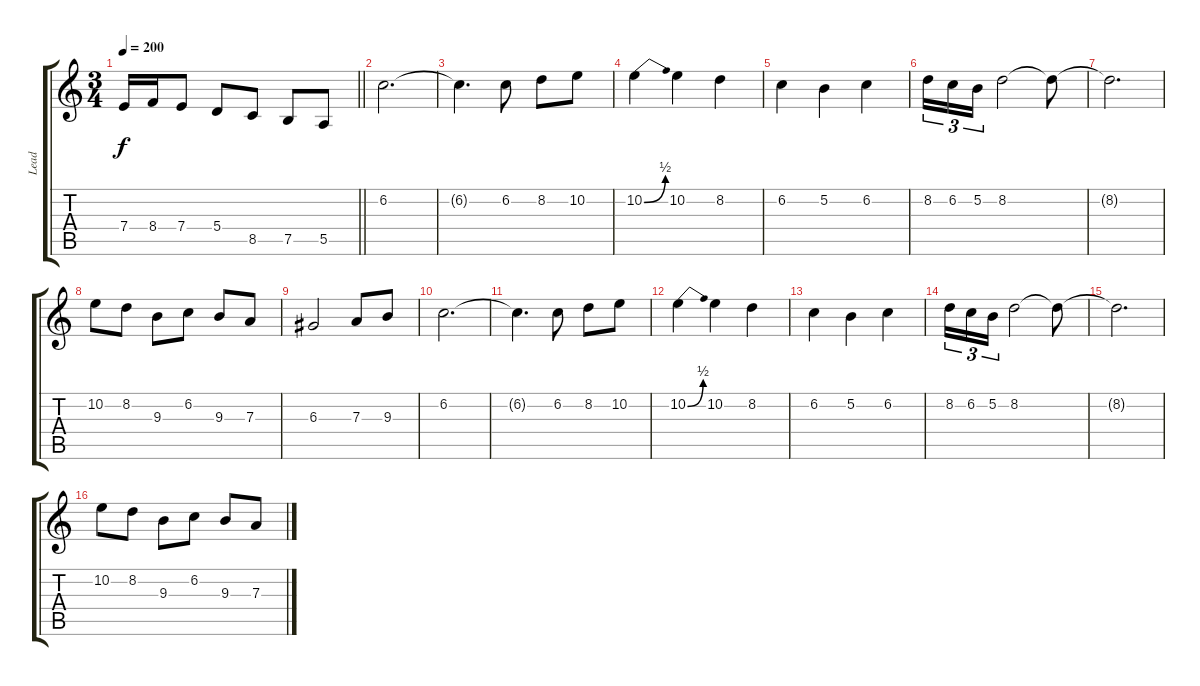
\track ("Lead" "Lead") {instrument distortionguitar}
\staff {score tabs}
\tuning (B3 Gb3 D3 A2 E2 B1) {hide}
\ts (3 4)
\tempo 200
\clef g2
\barLineRight lightlight
\ks c
7.4.16{dy f} 8.4.16 7.4.8 5.4.8 8.5.8 7.5.8 5.5.8 |
6.2.2{d balance 8} |
6.2{t}.4{d} 6.2.8 8.2.8 10.2.8 |
10.2{be (bend 0 0 60 2)}.4 10.2.4 8.2.4 |
6.2.4 5.2.4 6.2.4 |
8.2.16{tu (3 2)} 6.2.16{tu (3 2)} 5.2.16{tu (3 2)} 8.2.2 8.2{t}.8 |
8.2{t}.2{d} |
10.2.8 8.2.8 9.3.8 6.2.8 9.3.8 7.3.8 |
6.3.2 7.3.8 9.3.8 |
6.2.2{d} |
6.2{t}.4{d} 6.2.8 8.2.8 10.2.8 |
10.2{be (bend 0 0 60 2)}.4 10.2.4 8.2.4 |
6.2.4 5.2.4 6.2.4 |
8.2.16{tu (3 2)} 6.2.16{tu (3 2)} 5.2.16{tu (3 2)} 8.2.2 8.2{t}.8 |
8.2{t}.2{d} |
10.2.8 8.2.8 9.3.8 6.2.8 9.3.8 7.3.8
